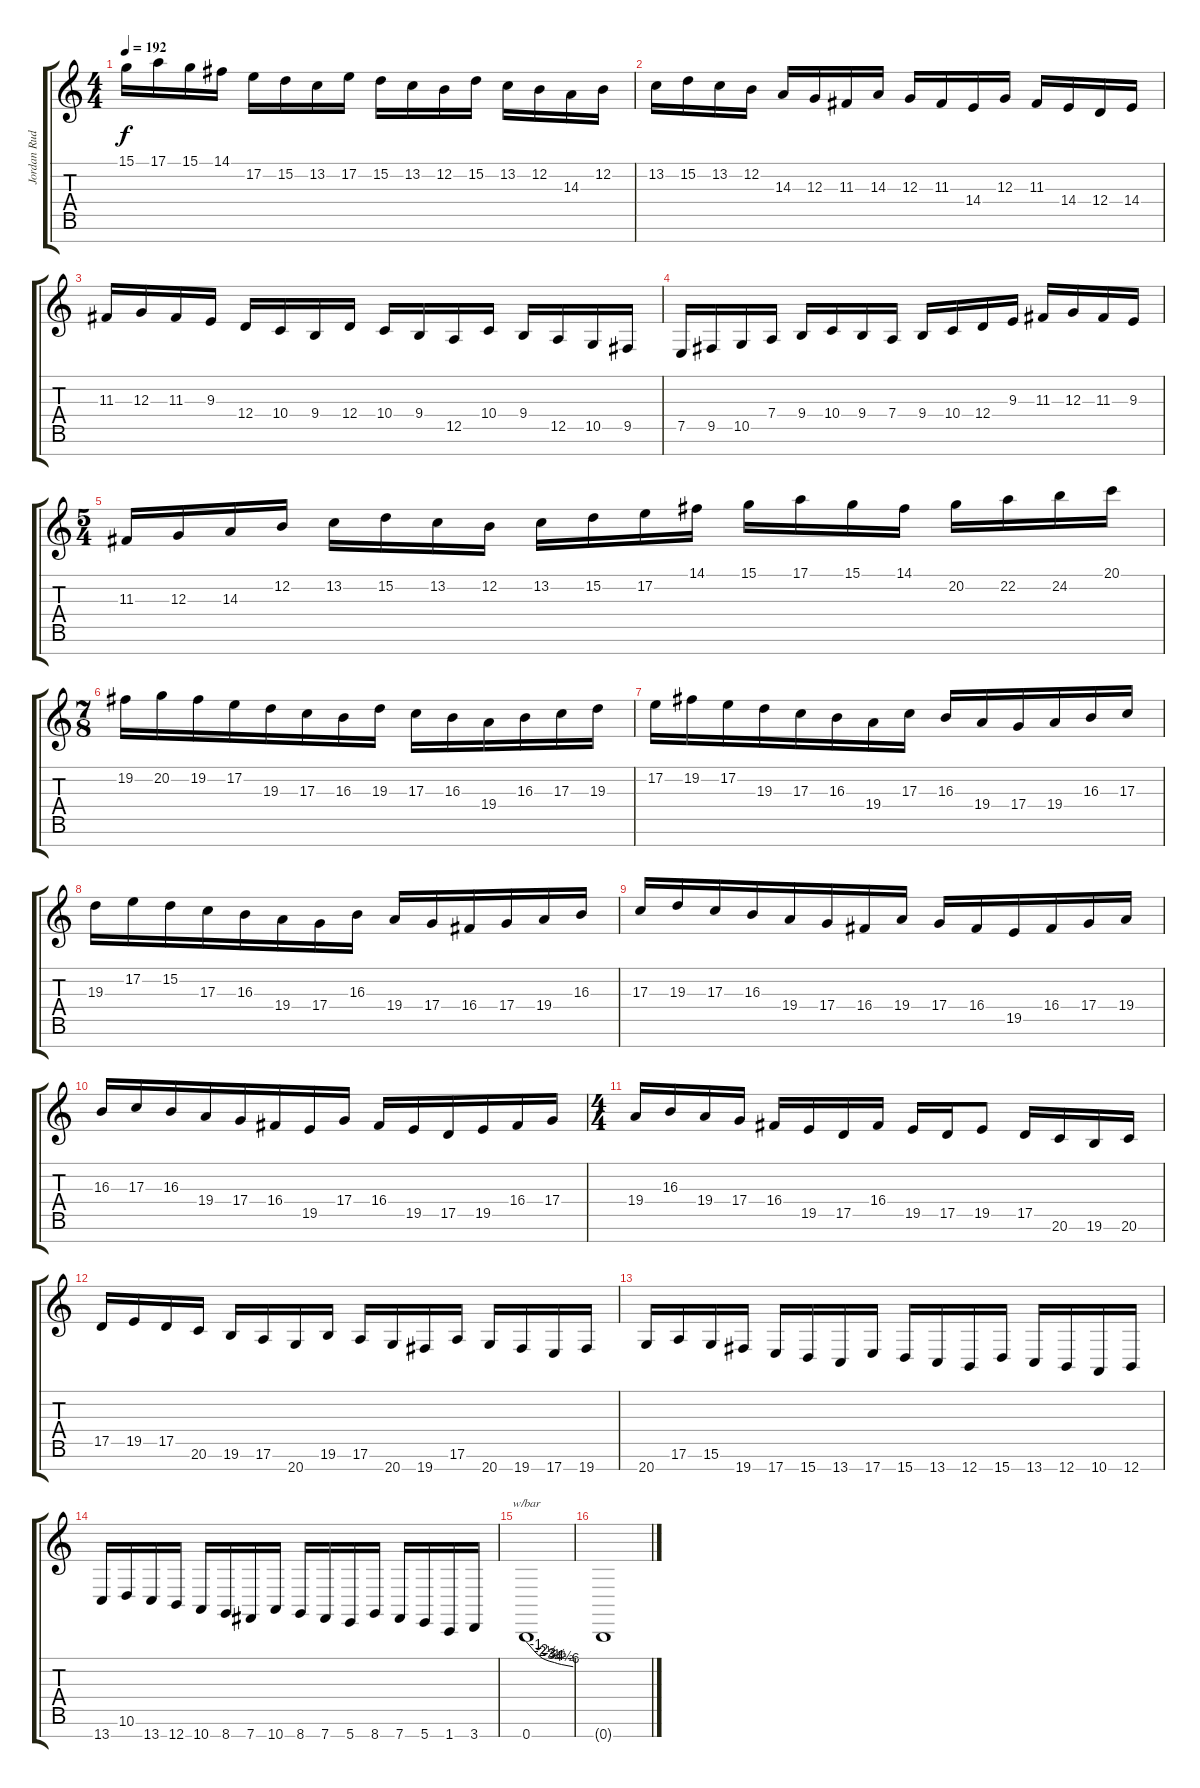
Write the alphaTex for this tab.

\track ("Jordan Rudess" "Jordan Rud") {instrument lead1square}
\staff {score tabs}
\tuning (E4 B3 G3 D3 A2 E2 B1) {hide}
\ts (4 4)
\tempo 192
\clef g2
\ks c
15.1.16{dy f} 17.1.16 15.1.16 14.1.16 17.2.16 15.2.16 13.2.16 17.2.16 15.2.16 13.2.16 12.2.16 15.2.16 13.2.16 12.2.16 14.3.16 12.2.16 |
13.2.16 15.2.16 13.2.16 12.2.16 14.3.16 12.3.16 11.3.16 14.3.16 12.3.16 11.3.16 14.4.16 12.3.16 11.3.16 14.4.16 12.4.16 14.4.16 |
11.3.16 12.3.16 11.3.16 9.3.16 12.4.16 10.4.16 9.4.16 12.4.16 10.4.16 9.4.16 12.5.16 10.4.16 9.4.16 12.5.16 10.5.16 9.5.16 |
7.5.16 9.5.16 10.5.16 7.4.16 9.4.16 10.4.16 9.4.16 7.4.16 9.4.16 10.4.16 12.4.16 9.3.16 11.3.16 12.3.16 11.3.16 9.3.16 |
\ts (5 4)
11.3.16 12.3.16 14.3.16 12.2.16 13.2.16 15.2.16 13.2.16 12.2.16 13.2.16 15.2.16 17.2.16 14.1.16 15.1.16 17.1.16 15.1.16 14.1.16 20.2.16 22.2.16 24.2.16 20.1.16 |
\ts (7 8)
19.2.16{volume 13 balance 5} 20.2.16 19.2.16 17.2.16 19.3.16 17.3.16 16.3.16 19.3.16 17.3.16 16.3.16 19.4.16 16.3.16 17.3.16 19.3.16 |
17.2.16 19.2.16 17.2.16 19.3.16 17.3.16 16.3.16 19.4.16 17.3.16 16.3.16 19.4.16 17.4.16 19.4.16 16.3.16 17.3.16 |
19.3.16 17.2.16 15.2.16 17.3.16 16.3.16 19.4.16 17.4.16 16.3.16 19.4.16 17.4.16 16.4.16 17.4.16 19.4.16 16.3.16 |
17.3.16 19.3.16 17.3.16 16.3.16 19.4.16 17.4.16 16.4.16 19.4.16 17.4.16 16.4.16 19.5.16 16.4.16 17.4.16 19.4.16 |
16.3.16 17.3.16 16.3.16 19.4.16 17.4.16 16.4.16 19.5.16 17.4.16 16.4.16 19.5.16 17.5.16 19.5.16 16.4.16 17.4.16 |
\ts (4 4)
19.4.16 16.3.16 19.4.16 17.4.16 16.4.16 19.5.16 17.5.16 16.4.16 19.5.16 17.5.16 19.5.8 17.5.16 20.6.16 19.6.16 20.6.16 |
17.5.16 19.5.16 17.5.16 20.6.16 19.6.16 17.6.16 20.7.16 19.6.16 17.6.16 20.7.16 19.7.16 17.6.16 20.7.16 19.7.16 17.7.16 19.7.16 |
20.7.16 17.6.16 15.6.16 19.7.16 17.7.16 15.7.16 13.7.16 17.7.16 15.7.16 13.7.16 12.7.16 15.7.16 13.7.16 12.7.16 10.7.16 12.7.16 |
13.7.16 10.6.16 13.7.16 12.7.16 10.7.16 8.7.16 7.7.16 10.7.16 8.7.16 7.7.16 5.7.16 8.7.16 7.7.16 5.7.16 1.7.16 3.7.16 |
0.7.1{tbe (custom default 0 0 12 -4 20 -8 25 -10 30 -12 36 -14 40 -16 45 -18 60 -24)} |
0.7{t}.1
